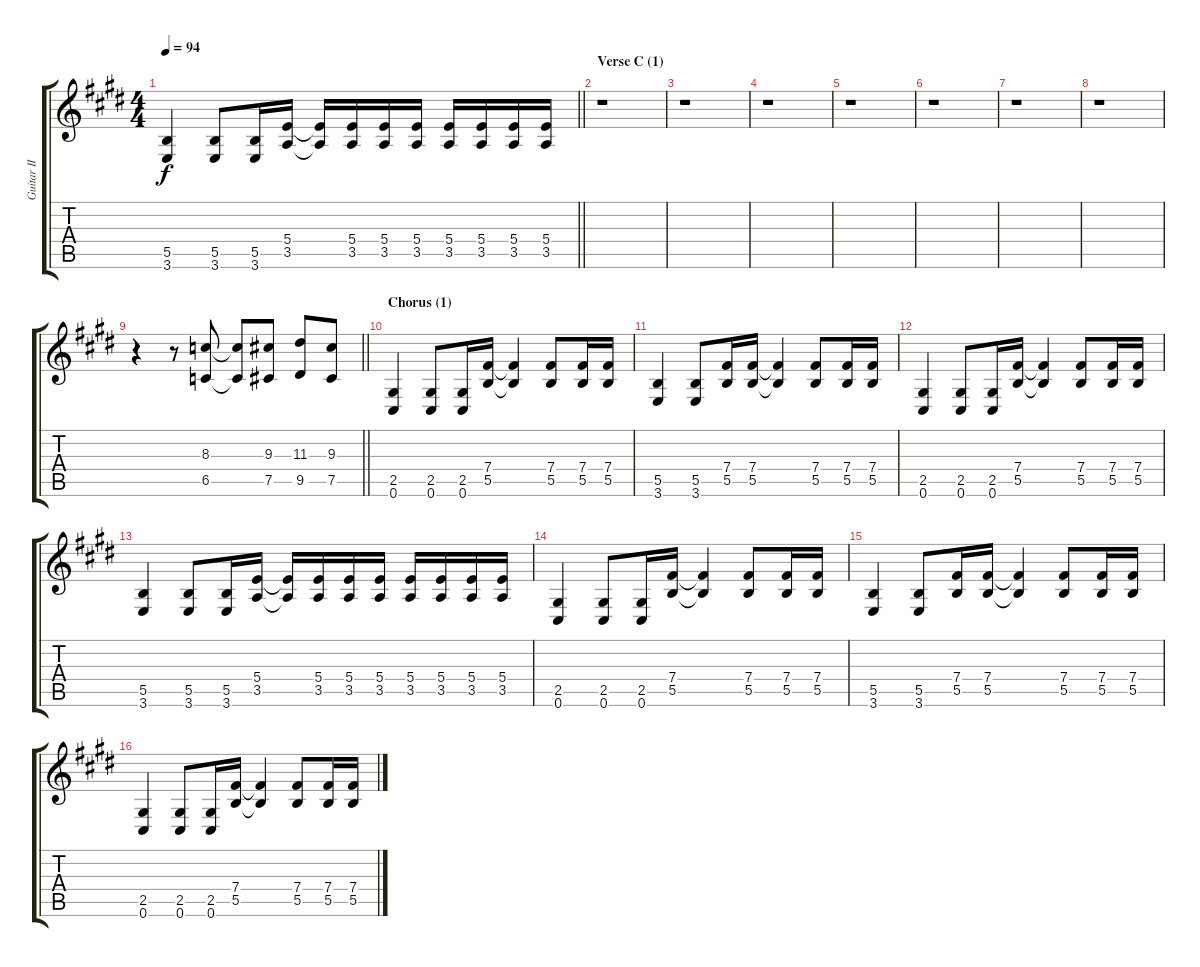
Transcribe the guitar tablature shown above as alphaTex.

\track ("Guitar II" "Guitar II") {instrument distortionguitar}
\staff {score tabs}
\tuning (Db4 Ab3 E3 B2 Gb2 Db2) {hide}
\ts (4 4)
\tempo 94
\clef g2
\barLineRight lightlight
\ks c#minor
(5.5 3.6).4{dy f} (5.5 3.6).8 (5.5 3.6).16 (5.4 3.5).16 (5.4{t} 3.5{t}).16 (5.4 3.5).16 (5.4 3.5).16 (5.4 3.5).16 (5.4 3.5).16 (5.4 3.5).16 (5.4 3.5).16 (5.4 3.5).16 |
\section ("" "Verse C (1)")
r.1 |
r.1 |
r.1 |
r.1 |
r.1 |
r.1 |
r.1 |
\barLineRight lightlight
r.4 r.8 (8.3 6.5).8 (8.3{t} 6.5{t}).8 (9.3 7.5).8 (11.3 9.5).8 (9.3 7.5).8 |
\section ("" "Chorus (1)")
(2.5 0.6).4 (2.5 0.6).8 (2.5 0.6).16 (7.4 5.5).16 (7.4{t} 5.5{t}).4 (7.4 5.5).8 (7.4 5.5).16 (7.4 5.5).16 |
(5.5 3.6).4 (5.5 3.6).8 (7.4 5.5).16 (7.4 5.5).16 (7.4{t} 5.5{t}).4 (7.4 5.5).8 (7.4 5.5).16 (7.4 5.5).16 |
(2.5 0.6).4 (2.5 0.6).8 (2.5 0.6).16 (7.4 5.5).16 (7.4{t} 5.5{t}).4 (7.4 5.5).8 (7.4 5.5).16 (7.4 5.5).16 |
(5.5 3.6).4 (5.5 3.6).8 (5.5 3.6).16 (5.4 3.5).16 (5.4{t} 3.5{t}).16 (5.4 3.5).16 (5.4 3.5).16 (5.4 3.5).16 (5.4 3.5).16 (5.4 3.5).16 (5.4 3.5).16 (5.4 3.5).16 |
(2.5 0.6).4 (2.5 0.6).8 (2.5 0.6).16 (7.4 5.5).16 (7.4{t} 5.5{t}).4 (7.4 5.5).8 (7.4 5.5).16 (7.4 5.5).16 |
(5.5 3.6).4 (5.5 3.6).8 (7.4 5.5).16 (7.4 5.5).16 (7.4{t} 5.5{t}).4 (7.4 5.5).8 (7.4 5.5).16 (7.4 5.5).16 |
(2.5 0.6).4 (2.5 0.6).8 (2.5 0.6).16 (7.4 5.5).16 (7.4{t} 5.5{t}).4 (7.4 5.5).8 (7.4 5.5).16 (7.4 5.5).16
